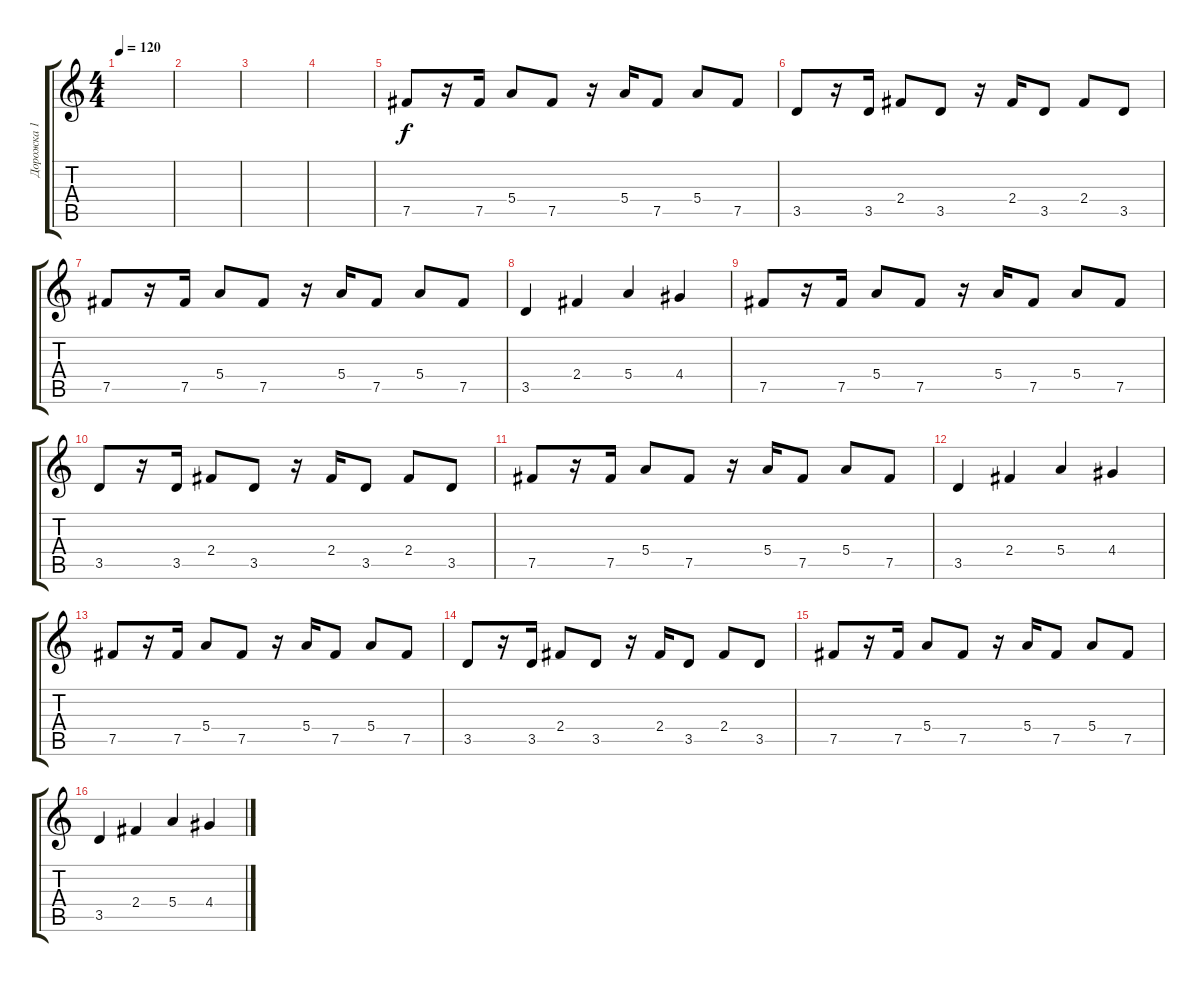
\track ("Дорожка 1" "Дорожка 1") {instrument acousticguitarsteel}
\staff {score tabs}
\tuning (Gb4 Db4 B3 E3 B2 E2) {hide}
\ts (4 4)
\tempo 120
\clef g2
\ks c
|
|
|
|
7.5.8 r.16 7.5.16 5.4.8 7.5.8 r.16 5.4.16 7.5.8 5.4.8 7.5.8 |
3.5.8 r.16 3.5.16 2.4.8 3.5.8 r.16 2.4.16 3.5.8 2.4.8 3.5.8 |
7.5.8 r.16 7.5.16 5.4.8 7.5.8 r.16 5.4.16 7.5.8 5.4.8 7.5.8 |
3.5.4 2.4.4 5.4.4 4.4.4 |
7.5.8 r.16 7.5.16 5.4.8 7.5.8 r.16 5.4.16 7.5.8 5.4.8 7.5.8 |
3.5.8 r.16 3.5.16 2.4.8 3.5.8 r.16 2.4.16 3.5.8 2.4.8 3.5.8 |
7.5.8 r.16 7.5.16 5.4.8 7.5.8 r.16 5.4.16 7.5.8 5.4.8 7.5.8 |
3.5.4 2.4.4 5.4.4 4.4.4 |
7.5.8 r.16 7.5.16 5.4.8 7.5.8 r.16 5.4.16 7.5.8 5.4.8 7.5.8 |
3.5.8 r.16 3.5.16 2.4.8 3.5.8 r.16 2.4.16 3.5.8 2.4.8 3.5.8 |
7.5.8 r.16 7.5.16 5.4.8 7.5.8 r.16 5.4.16 7.5.8 5.4.8 7.5.8 |
3.5.4 2.4.4 5.4.4 4.4.4
